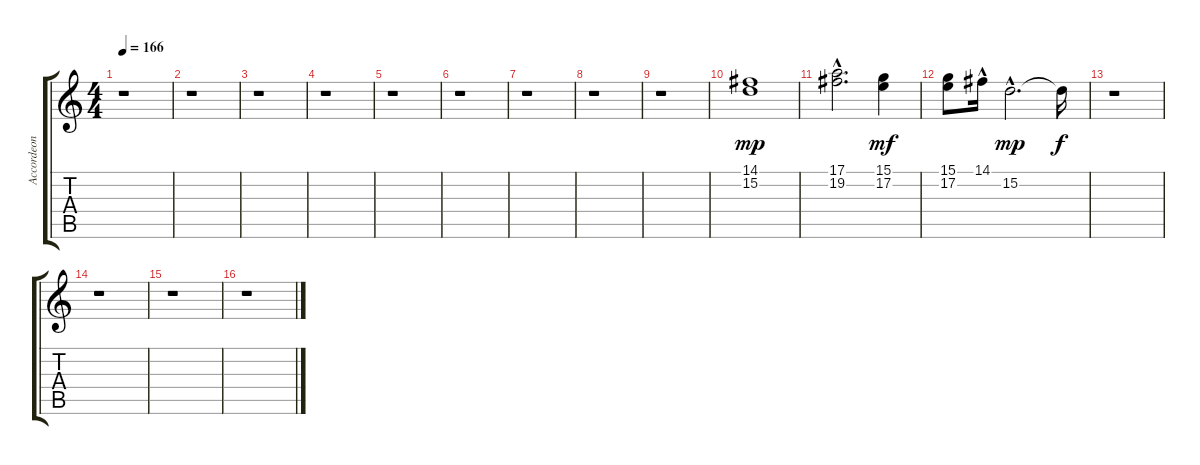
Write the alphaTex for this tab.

\track ("Accordeon" "Accordeon") {instrument accordion}
\staff {score tabs}
\tuning (E4 B3 G3 D3 A2 E2) {hide}
\ts (4 4)
\tempo 166
\clef g2
\ks c
r.1{dy f} |
r.1 |
r.1 |
r.1 |
r.1 |
r.1 |
r.1 |
r.1 |
r.1 |
(14.1 15.2).1{dy mp} |
(17.1{hac} 19.2{hac}).2{d} (15.1 17.2).4{dy mf} |
(15.1 17.2).8 14.1{hac}.16 15.2{hac}.2{d dy mp} 15.2{t}.16{dy f} |
r.1 |
r.1 |
r.1 |
r.1
